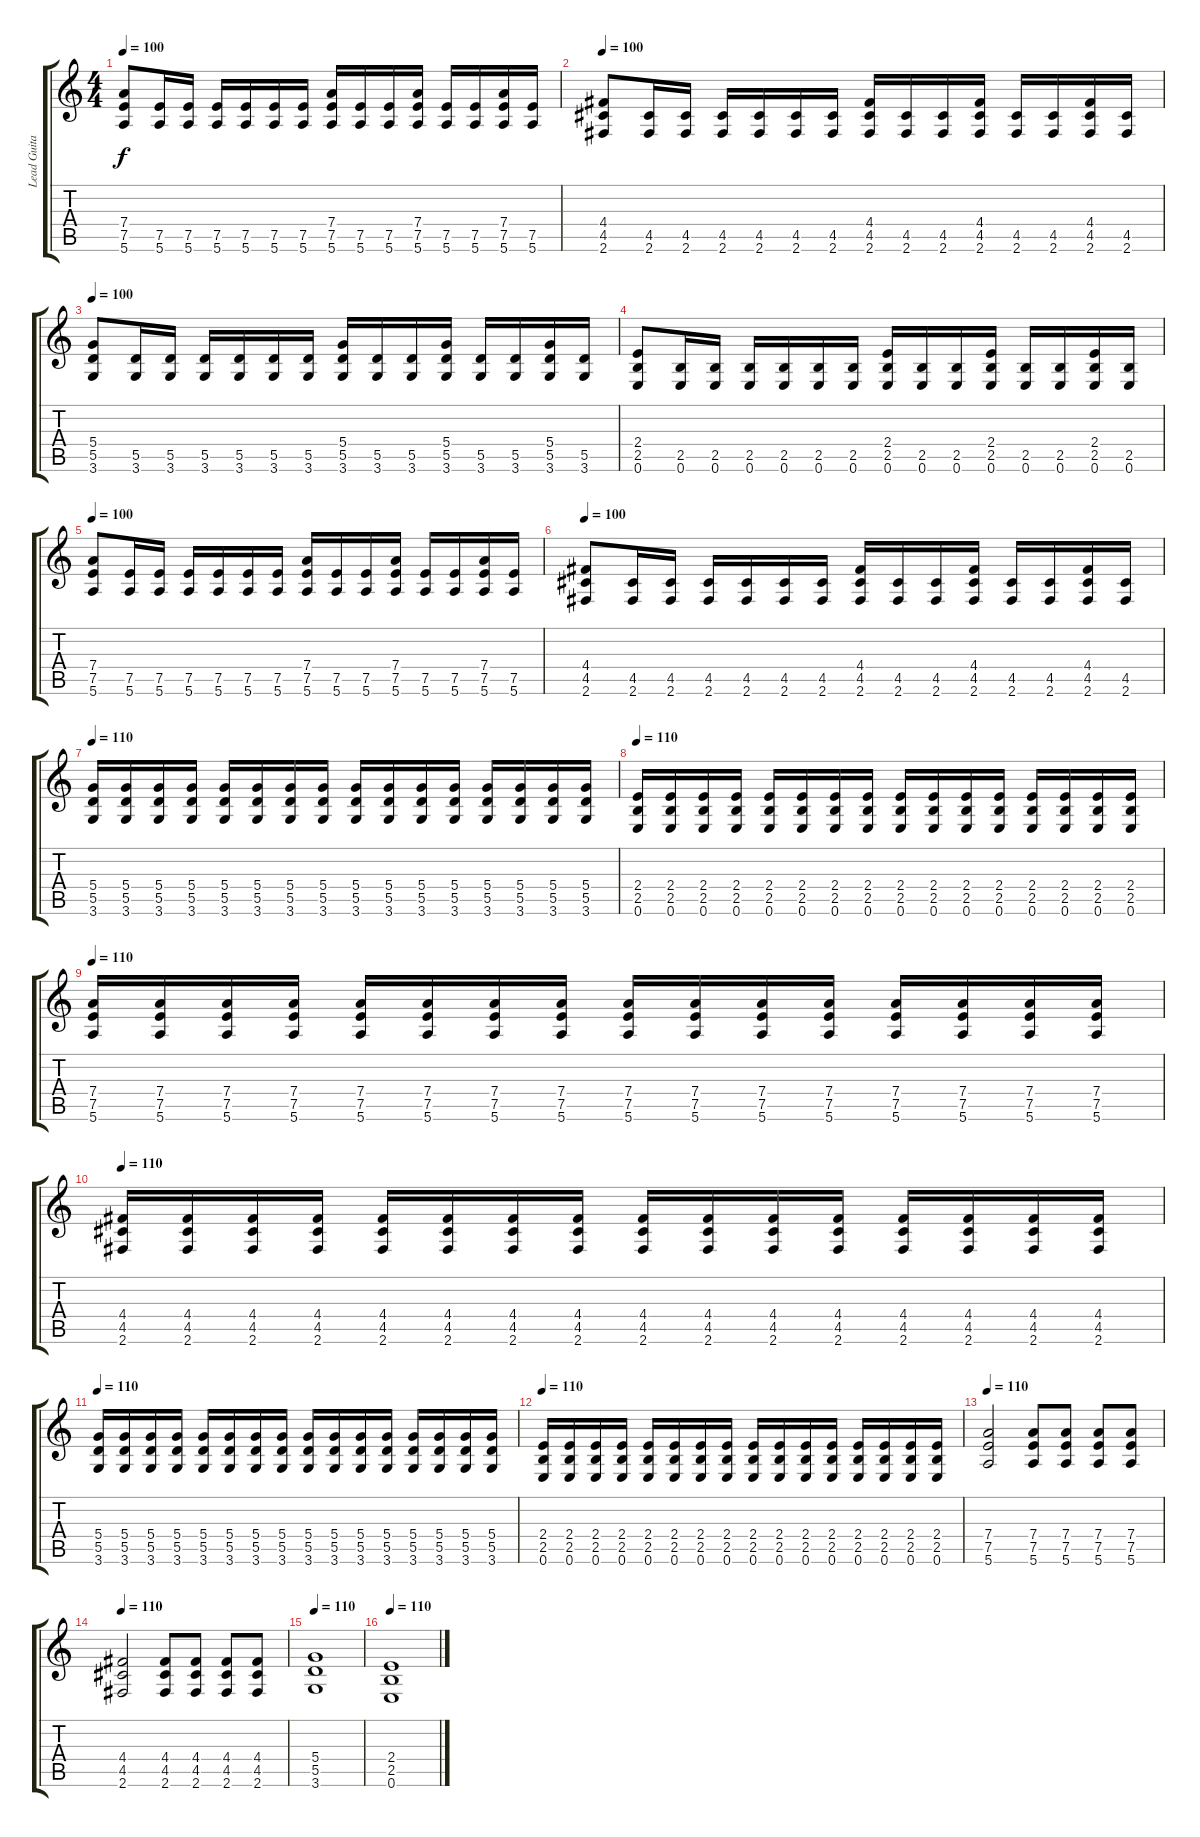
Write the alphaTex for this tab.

\track ("Lead Guitar" "Lead Guita") {instrument distortionguitar}
\staff {score tabs}
\tuning (E4 B3 G3 D3 A2 E2) {hide}
\ts (4 4)
\tempo 100
\clef g2
\ks c
(7.4 7.5 5.6).8{dy f} (7.5 5.6).16 (7.5 5.6).16 (7.5 5.6).16 (7.5 5.6).16 (7.5 5.6).16 (7.5 5.6).16 (7.4 7.5 5.6).16 (7.5 5.6).16 (7.5 5.6).16 (7.4 7.5 5.6).16 (7.5 5.6).16 (7.5 5.6).16 (7.4 7.5 5.6).16 (7.5 5.6).16 |
\tempo 100
(4.4 4.5 2.6).8 (4.5 2.6).16 (4.5 2.6).16 (4.5 2.6).16 (4.5 2.6).16 (4.5 2.6).16 (4.5 2.6).16 (4.4 4.5 2.6).16 (4.5 2.6).16 (4.5 2.6).16 (4.4 4.5 2.6).16 (4.5 2.6).16 (4.5 2.6).16 (4.4 4.5 2.6).16 (4.5 2.6).16 |
\tempo 100
(5.4 5.5 3.6).8 (5.5 3.6).16 (5.5 3.6).16 (5.5 3.6).16 (5.5 3.6).16 (5.5 3.6).16 (5.5 3.6).16 (5.4 5.5 3.6).16 (5.5 3.6).16 (5.5 3.6).16 (5.4 5.5 3.6).16 (5.5 3.6).16 (5.5 3.6).16 (5.4 5.5 3.6).16 (5.5 3.6).16 |
(2.4 2.5 0.6).8 (2.5 0.6).16 (2.5 0.6).16 (2.5 0.6).16 (2.5 0.6).16 (2.5 0.6).16 (2.5 0.6).16 (2.4 2.5 0.6).16 (2.5 0.6).16 (2.5 0.6).16 (2.4 2.5 0.6).16 (2.5 0.6).16 (2.5 0.6).16 (2.4 2.5 0.6).16 (2.5 0.6).16 |
\tempo 100
(7.4 7.5 5.6).8 (7.5 5.6).16 (7.5 5.6).16 (7.5 5.6).16 (7.5 5.6).16 (7.5 5.6).16 (7.5 5.6).16 (7.4 7.5 5.6).16 (7.5 5.6).16 (7.5 5.6).16 (7.4 7.5 5.6).16 (7.5 5.6).16 (7.5 5.6).16 (7.4 7.5 5.6).16 (7.5 5.6).16 |
\tempo 100
(4.4 4.5 2.6).8 (4.5 2.6).16 (4.5 2.6).16 (4.5 2.6).16 (4.5 2.6).16 (4.5 2.6).16 (4.5 2.6).16 (4.4 4.5 2.6).16 (4.5 2.6).16 (4.5 2.6).16 (4.4 4.5 2.6).16 (4.5 2.6).16 (4.5 2.6).16 (4.4 4.5 2.6).16 (4.5 2.6).16 |
\tempo 100
\tempo 110
(5.4 5.5 3.6).16 (5.4 5.5 3.6).16 (5.4 5.5 3.6).16 (5.4 5.5 3.6).16 (5.4 5.5 3.6).16 (5.4 5.5 3.6).16 (5.4 5.5 3.6).16 (5.4 5.5 3.6).16 (5.4 5.5 3.6).16 (5.4 5.5 3.6).16 (5.4 5.5 3.6).16 (5.4 5.5 3.6).16 (5.4 5.5 3.6).16 (5.4 5.5 3.6).16 (5.4 5.5 3.6).16 (5.4 5.5 3.6).16 |
\tempo 110
(2.4 2.5 0.6).16 (2.4 2.5 0.6).16 (2.4 2.5 0.6).16 (2.4 2.5 0.6).16 (2.4 2.5 0.6).16 (2.4 2.5 0.6).16 (2.4 2.5 0.6).16 (2.4 2.5 0.6).16 (2.4 2.5 0.6).16 (2.4 2.5 0.6).16 (2.4 2.5 0.6).16 (2.4 2.5 0.6).16 (2.4 2.5 0.6).16 (2.4 2.5 0.6).16 (2.4 2.5 0.6).16 (2.4 2.5 0.6).16 |
\tempo 100
\tempo 110
(7.4 7.5 5.6).16 (7.4 7.5 5.6).16 (7.4 7.5 5.6).16 (7.4 7.5 5.6).16 (7.4 7.5 5.6).16 (7.4 7.5 5.6).16 (7.4 7.5 5.6).16 (7.4 7.5 5.6).16 (7.4 7.5 5.6).16 (7.4 7.5 5.6).16 (7.4 7.5 5.6).16 (7.4 7.5 5.6).16 (7.4 7.5 5.6).16 (7.4 7.5 5.6).16 (7.4 7.5 5.6).16 (7.4 7.5 5.6).16 |
\tempo 100
\tempo 110
(4.4 4.5 2.6).16 (4.4 4.5 2.6).16 (4.4 4.5 2.6).16 (4.4 4.5 2.6).16 (4.4 4.5 2.6).16 (4.4 4.5 2.6).16 (4.4 4.5 2.6).16 (4.4 4.5 2.6).16 (4.4 4.5 2.6).16 (4.4 4.5 2.6).16 (4.4 4.5 2.6).16 (4.4 4.5 2.6).16 (4.4 4.5 2.6).16 (4.4 4.5 2.6).16 (4.4 4.5 2.6).16 (4.4 4.5 2.6).16 |
\tempo 100
\tempo 110
(5.4 5.5 3.6).16 (5.4 5.5 3.6).16 (5.4 5.5 3.6).16 (5.4 5.5 3.6).16 (5.4 5.5 3.6).16 (5.4 5.5 3.6).16 (5.4 5.5 3.6).16 (5.4 5.5 3.6).16 (5.4 5.5 3.6).16 (5.4 5.5 3.6).16 (5.4 5.5 3.6).16 (5.4 5.5 3.6).16 (5.4 5.5 3.6).16 (5.4 5.5 3.6).16 (5.4 5.5 3.6).16 (5.4 5.5 3.6).16 |
\tempo 110
(2.4 2.5 0.6).16 (2.4 2.5 0.6).16 (2.4 2.5 0.6).16 (2.4 2.5 0.6).16 (2.4 2.5 0.6).16 (2.4 2.5 0.6).16 (2.4 2.5 0.6).16 (2.4 2.5 0.6).16 (2.4 2.5 0.6).16 (2.4 2.5 0.6).16 (2.4 2.5 0.6).16 (2.4 2.5 0.6).16 (2.4 2.5 0.6).16 (2.4 2.5 0.6).16 (2.4 2.5 0.6).16 (2.4 2.5 0.6).16 |
\tempo 100
\tempo 110
(7.4 7.5 5.6).2 (7.4 7.5 5.6).8 (7.4 7.5 5.6).8 (7.4 7.5 5.6).8 (7.4 7.5 5.6).8 |
\tempo 100
\tempo 110
(4.4 4.5 2.6).2 (4.4 4.5 2.6).8 (4.4 4.5 2.6).8 (4.4 4.5 2.6).8 (4.4 4.5 2.6).8 |
\tempo 110
(5.4 5.5 3.6).1 |
\tempo 110
(2.4 2.5 0.6).1
